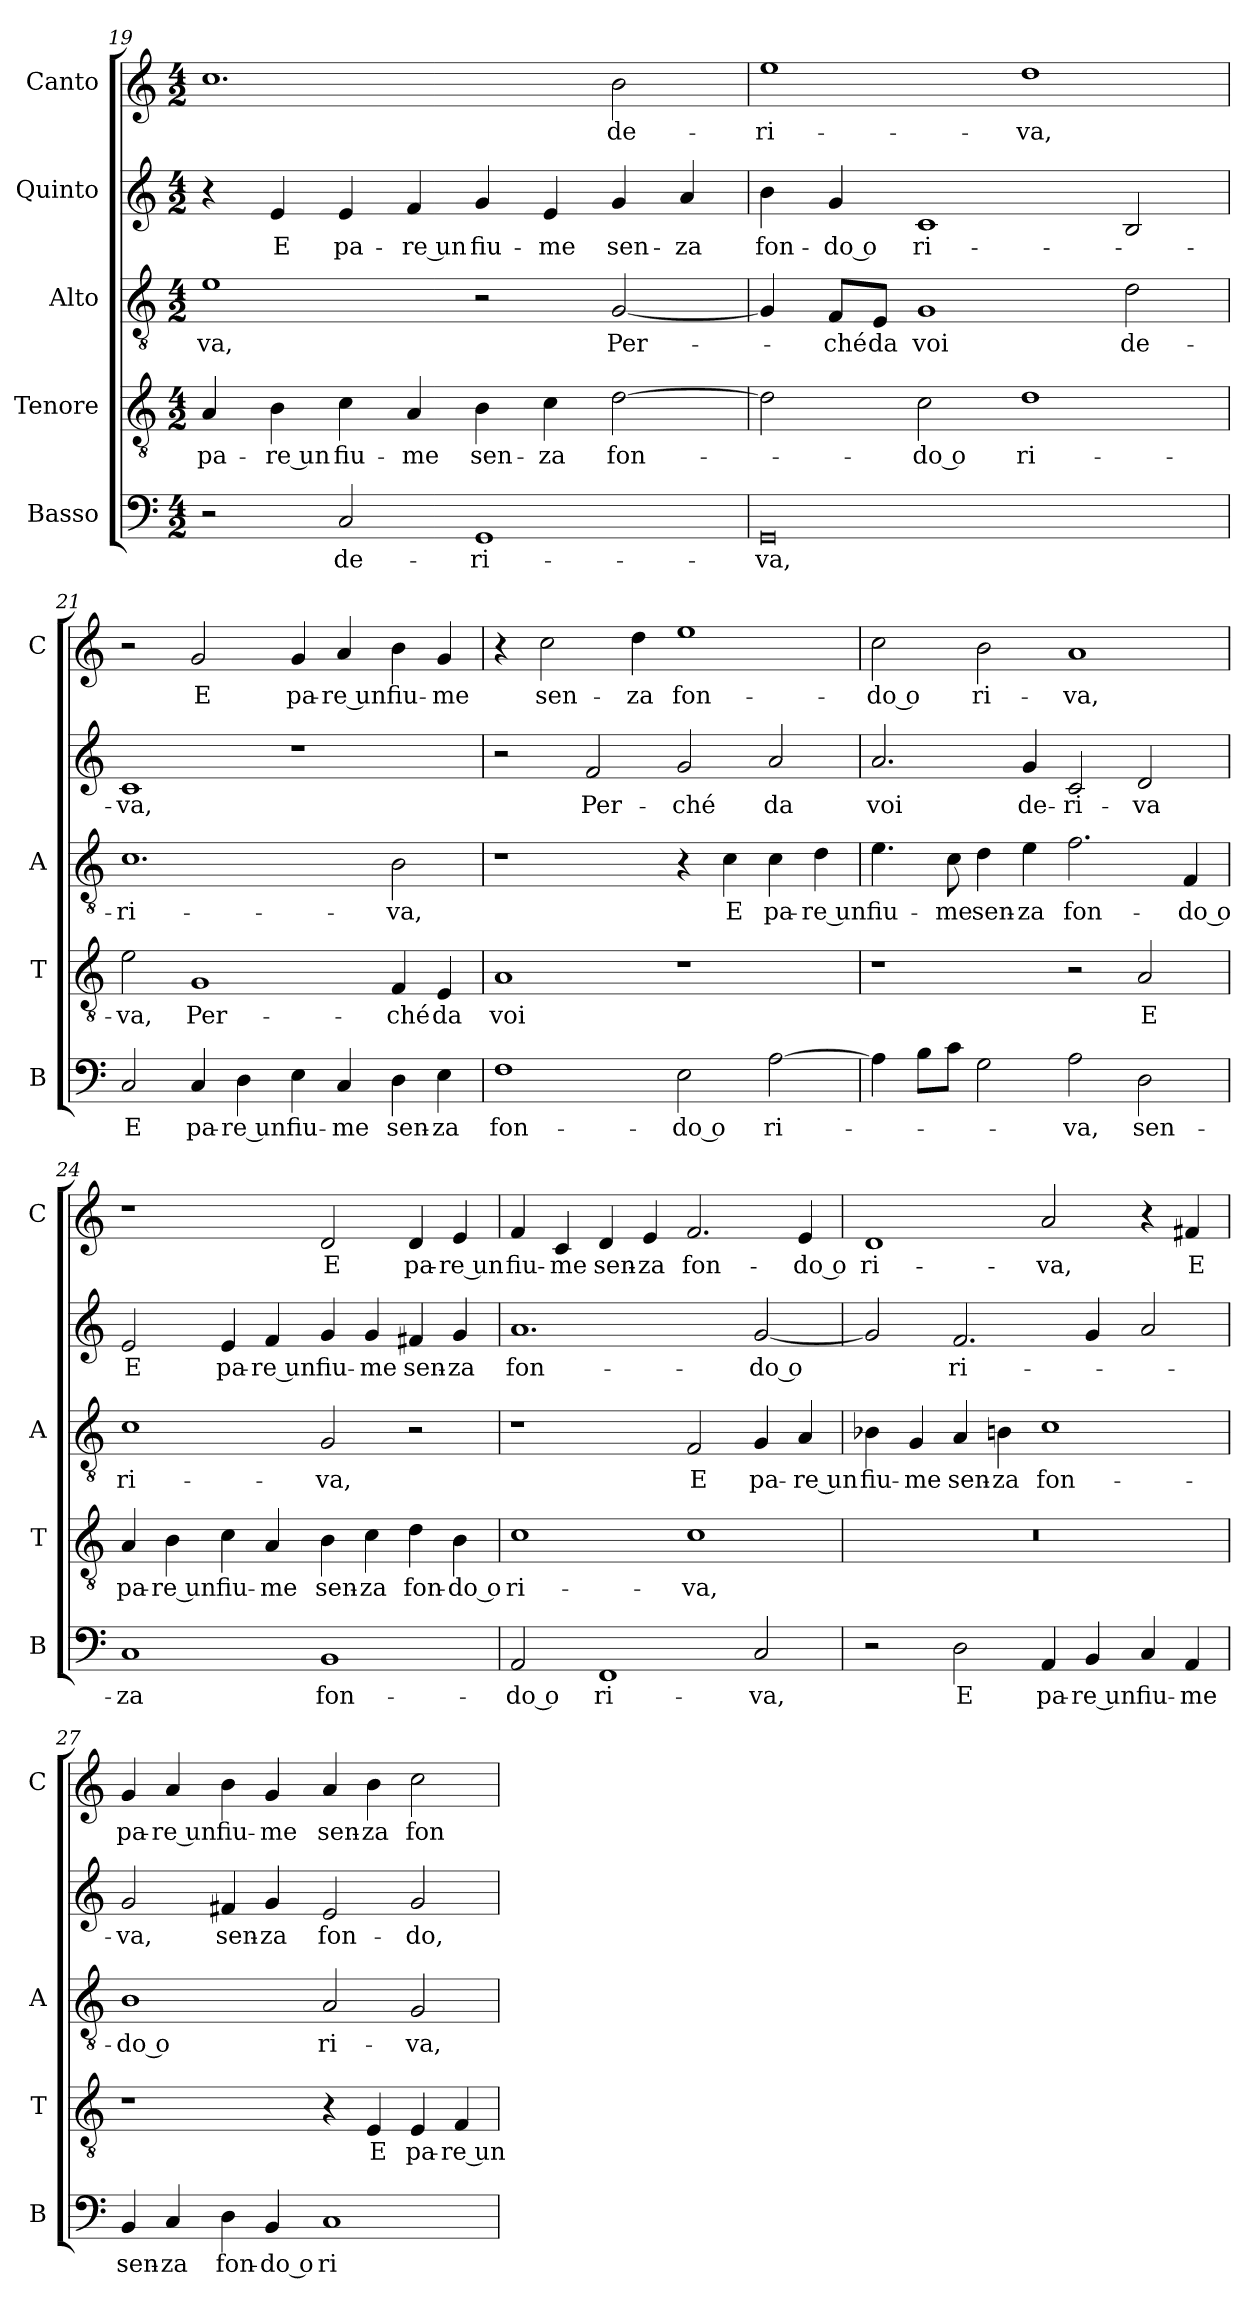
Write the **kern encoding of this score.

**kern	**text	**kern	**text	**kern	**text	**kern	**text	**kern	**text
*part5	*part5	*part4	*part4	*part3	*part3	*part2	*part2	*part1	*part1
*staff5	*staff5	*staff4	*staff4	*staff3	*staff3	*staff2	*staff2	*staff1	*staff1
*I"Basso	*	*I"Tenore	*	*I"Alto	*	*I"Quinto	*	*I"Canto	*
*I'B	*	*I'T	*	*I'A	*	*	*	*I'C	*
*clefF4	*	*clefGv2	*	*clefGv2	*	*clefG2	*	*clefG2	*
*k[]	*	*k[]	*	*k[]	*	*k[]	*	*k[]	*
*C:	*	*C:	*	*C:	*	*C:	*	*C:	*
*M4/2	*	*M4/2	*	*M4/2	*	*M4/2	*	*M4/2	*
=19	=19	=19	=19	=19	=19	=19	=19	=19	=19
2r	.	4A	pa-	1e	-va,	4r	.	1.cc	.
.	.	4B	-re un	.	.	4e	E	.	.
2C	de-	4c	fiu-	.	.	4e	pa-	.	.
.	.	4A	-me	.	.	4f	-re un	.	.
1GG	-ri-	4B	sen-	2r	.	4g	fiu-	.	.
.	.	4c	-za	.	.	4e	-me	.	.
.	.	[2d	fon-	[2G	Per-	4g	sen-	2b	de-
.	.	.	.	.	.	4a	-za	.	.
=20	=20	=20	=20	=20	=20	=20	=20	=20	=20
0GG	-va,	2d]	.	4G]	.	4b	fon-	1ee	-ri-
.	.	.	.	8F/L	-ché	4g	-do o	.	.
.	.	.	.	8E/J	da	.	.	.	.
.	.	2c	-do o	1G	voi	1c	ri-	.	.
.	.	1d	ri-	.	.	.	.	1dd	-va,
.	.	.	.	2d	de-	2B	.	.	.
=21	=21	=21	=21	=21	=21	=21	=21	=21	=21
2C	E	2e	-va,	1.c	-ri-	1c	-va,	2r	.
4C	pa-	1G	Per-	.	.	.	.	2g	E
4D	-re un	.	.	.	.	.	.	.	.
4E	fiu-	.	.	.	.	1r	.	4g	pa-
4C	-me	.	.	.	.	.	.	4a	-re un
4D	sen-	4F	-ché	2B	-va,	.	.	4b	fiu-
4E	-za	4E	da	.	.	.	.	4g	-me
=22	=22	=22	=22	=22	=22	=22	=22	=22	=22
1F	fon-	1A	voi	1r	.	2r	.	4r	.
.	.	.	.	.	.	.	.	2cc	sen-
.	.	.	.	.	.	2f	Per-	.	.
.	.	.	.	.	.	.	.	4dd	-za
2E	-do o	1r	.	4r	.	2g	-ché	1ee	fon-
.	.	.	.	4c	E	.	.	.	.
[2A	ri-	.	.	4c	pa-	2a	da	.	.
.	.	.	.	4d	-re un	.	.	.	.
=23	=23	=23	=23	=23	=23	=23	=23	=23	=23
4A]	.	1r	.	4.e	fiu-	2.a	voi	2cc	-do o
8BL	.	.	.	.	.	.	.	.	.
8cJ	.	.	.	8c	-me	.	.	.	.
2G	.	.	.	4d	sen-	.	.	2b	ri-
.	.	.	.	4e	-za	4g	de-	.	.
2A	-va,	2r	.	2.f	fon-	2c	-ri-	1a	-va,
2D	sen-	2A	E	.	.	2d	-va	.	.
.	.	.	.	4F	-do o	.	.	.	.
=24	=24	=24	=24	=24	=24	=24	=24	=24	=24
1C	-za	4A	pa-	1c	ri-	2e	E	1r	.
.	.	4B	-re un	.	.	.	.	.	.
.	.	4c	fiu-	.	.	4e	pa-	.	.
.	.	4A	-me	.	.	4f	-re un	.	.
1BB	fon-	4B	sen-	2G	-va,	4g	fiu-	2d	E
.	.	4c	-za	.	.	4g	-me	.	.
.	.	4d	fon-	2r	.	4f#X	sen-	4d	pa-
.	.	4B	-do o	.	.	4g	-za	4e	-re un
=25	=25	=25	=25	=25	=25	=25	=25	=25	=25
2AA	-do o	1c	ri-	1r	.	1.a	fon-	4f	fiu-
.	.	.	.	.	.	.	.	4c	-me
1FF	ri-	.	.	.	.	.	.	4d	sen-
.	.	.	.	.	.	.	.	4e	-za
.	.	1c	-va,	2F	E	.	.	2.f	fon-
2C	-va,	.	.	4G	pa-	[2g	-do o	.	.
.	.	.	.	4A	-re un	.	.	4e	-do o
=26	=26	=26	=26	=26	=26	=26	=26	=26	=26
2r	.	0r	.	4B-X	fiu-	2g]	.	1d	ri-
.	.	.	.	4G	-me	.	.	.	.
2D	E	.	.	4A	sen-	2.f	ri-	.	.
.	.	.	.	4Bn	-za	.	.	.	.
4AA	pa-	.	.	1c	fon-	.	.	2a	-va,
4BB	-re un	.	.	.	.	4g	.	.	.
4C	fiu-	.	.	.	.	2a	.	4r	.
4AA	-me	.	.	.	.	.	.	4f#X	E
=27	=27	=27	=27	=27	=27	=27	=27	=27	=27
4BB	sen-	1r	.	1B	-do o	2g	-va,	4g	pa-
4C	-za	.	.	.	.	.	.	4a	-re un
4D	fon-	.	.	.	.	4f#X	sen-	4b	fiu-
4BB	-do o	.	.	.	.	4g	-za	4g	-me
1C	ri-	4r	.	2A	ri-	2e	fon-	4a	sen-
.	.	4E	E	.	.	.	.	4b	-za
.	.	4E	pa-	2G	-va,	2g	-do,	2cc	fon-
.	.	4F	-re un	.	.	.	.	.	.
=	=	=	=	=	=	=	=	=	=
*-	*-	*-	*-	*-	*-	*-	*-	*-	*-
